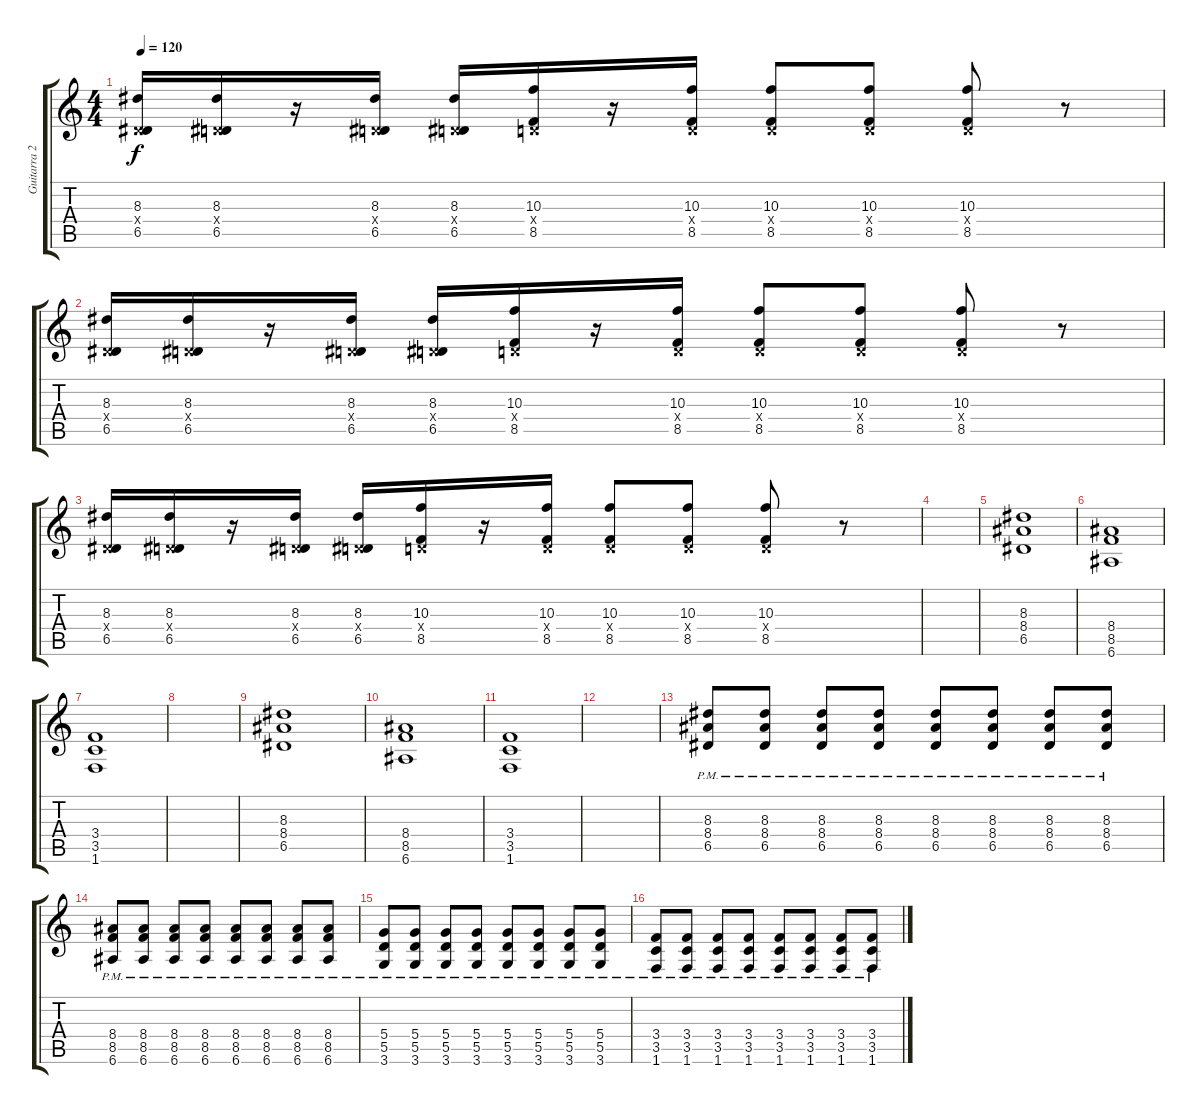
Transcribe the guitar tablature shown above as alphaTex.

\track ("Guitarra 2" "Guitarra 2") {instrument distortionguitar}
\staff {score tabs}
\tuning (E4 B3 G3 D3 A2 E2) {hide}
\ts (4 4)
\tempo 120
\clef g2
\ks c
(8.3 0.4{x} 6.5).16{dy f} (8.3 0.4{x} 6.5).16 r.16 (8.3 0.4{x} 6.5).16 (8.3 0.4{x} 6.5).16 (10.3 0.4{x} 8.5).16 r.16 (10.3 0.4{x} 8.5).16 (10.3 0.4{x} 8.5).8 (10.3 0.4{x} 8.5).8 (10.3 0.4{x} 8.5).8 r.8 |
(8.3 0.4{x} 6.5).16 (8.3 0.4{x} 6.5).16 r.16 (8.3 0.4{x} 6.5).16 (8.3 0.4{x} 6.5).16 (10.3 0.4{x} 8.5).16 r.16 (10.3 0.4{x} 8.5).16 (10.3 0.4{x} 8.5).8 (10.3 0.4{x} 8.5).8 (10.3 0.4{x} 8.5).8 r.8 |
(8.3 0.4{x} 6.5).16 (8.3 0.4{x} 6.5).16 r.16 (8.3 0.4{x} 6.5).16 (8.3 0.4{x} 6.5).16 (10.3 0.4{x} 8.5).16 r.16 (10.3 0.4{x} 8.5).16 (10.3 0.4{x} 8.5).8 (10.3 0.4{x} 8.5).8 (10.3 0.4{x} 8.5).8 r.8 |
|
(8.3 8.4 6.5).1 |
(8.4 8.5 6.6).1 |
(3.4 3.5 1.6).1 |
|
(8.3 8.4 6.5).1 |
(8.4 8.5 6.6).1 |
(3.4 3.5 1.6).1 |
|
(8.3{pm} 8.4{pm} 6.5{pm}).8 (8.3{pm} 8.4{pm} 6.5{pm}).8 (8.3{pm} 8.4{pm} 6.5{pm}).8 (8.3{pm} 8.4{pm} 6.5{pm}).8 (8.3{pm} 8.4{pm} 6.5{pm}).8 (8.3{pm} 8.4{pm} 6.5{pm}).8 (8.3{pm} 8.4{pm} 6.5{pm}).8 (8.3{pm} 8.4{pm} 6.5{pm}).8 |
(8.4{pm} 8.5{pm} 6.6{pm}).8 (8.4{pm} 8.5{pm} 6.6{pm}).8 (8.4{pm} 8.5{pm} 6.6{pm}).8 (8.4{pm} 8.5{pm} 6.6{pm}).8 (8.4{pm} 8.5{pm} 6.6{pm}).8 (8.4{pm} 8.5{pm} 6.6{pm}).8 (8.4{pm} 8.5{pm} 6.6{pm}).8 (8.4{pm} 8.5{pm} 6.6{pm}).8 |
(5.4{pm} 5.5{pm} 3.6{pm}).8 (5.4{pm} 5.5{pm} 3.6{pm}).8 (5.4{pm} 5.5{pm} 3.6{pm}).8 (5.4{pm} 5.5{pm} 3.6{pm}).8 (5.4{pm} 5.5{pm} 3.6{pm}).8 (5.4{pm} 5.5{pm} 3.6{pm}).8 (5.4{pm} 5.5{pm} 3.6{pm}).8 (5.4{pm} 5.5{pm} 3.6{pm}).8 |
(3.4{pm} 3.5{pm} 1.6{pm}).8 (3.4{pm} 3.5{pm} 1.6{pm}).8 (3.4{pm} 3.5{pm} 1.6{pm}).8 (3.4{pm} 3.5{pm} 1.6{pm}).8 (3.4{pm} 3.5{pm} 1.6{pm}).8 (3.4{pm} 3.5{pm} 1.6{pm}).8 (3.4{pm} 3.5{pm} 1.6{pm}).8 (3.4{pm} 3.5{pm} 1.6{pm}).8
